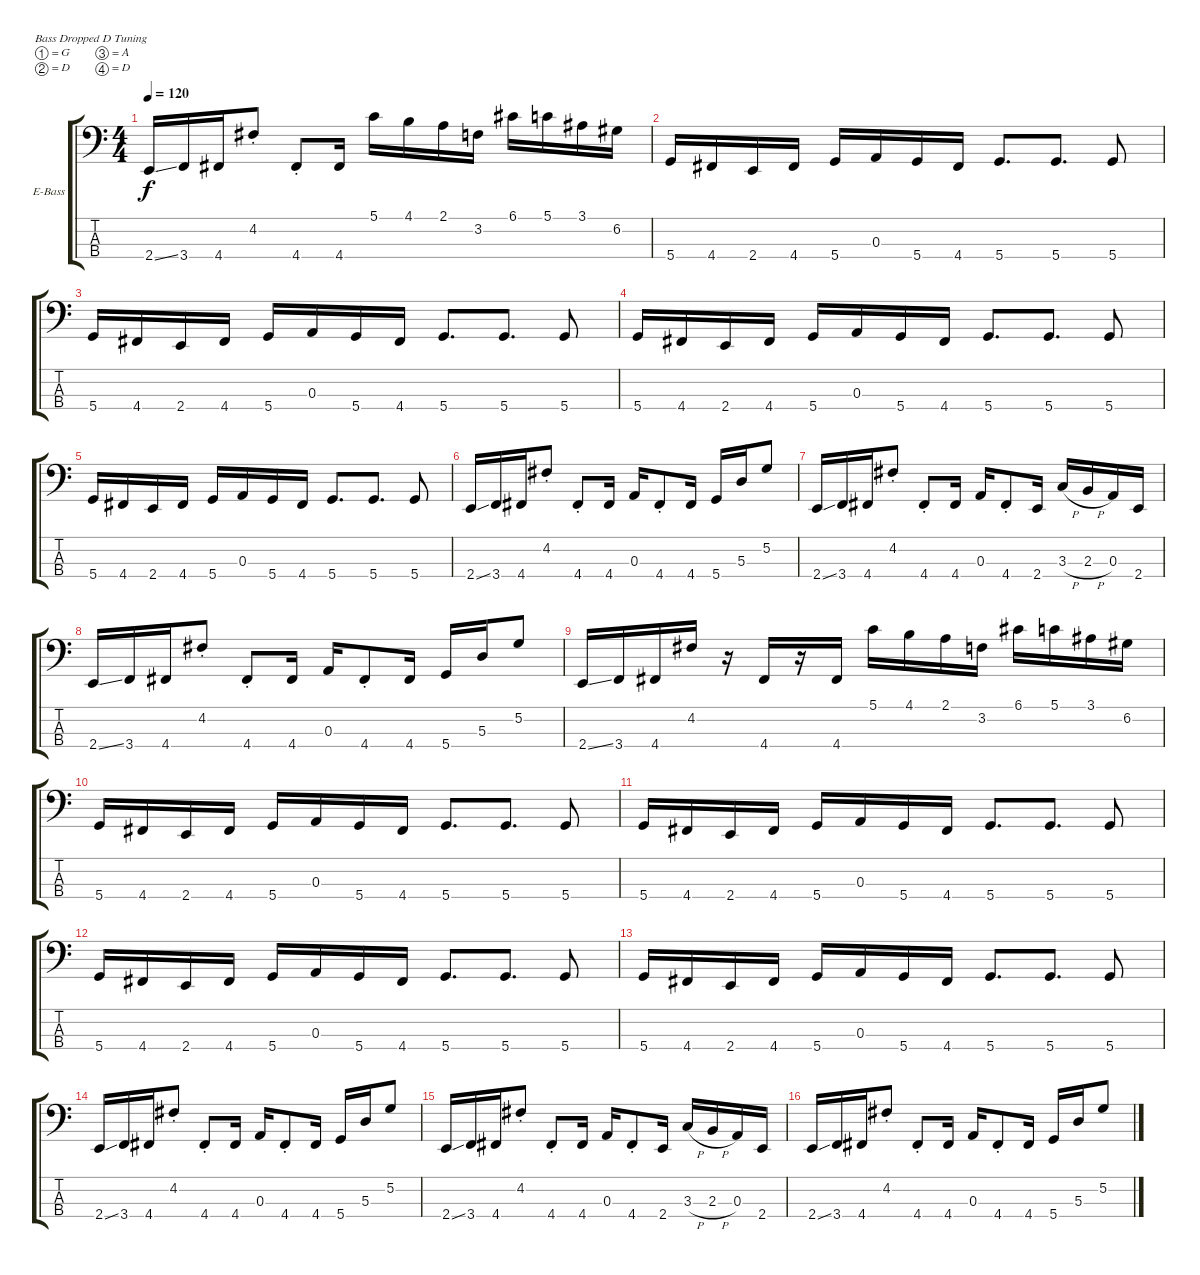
\bracketExtendMode groupsimilarinstruments
\firstSystemTrackNameOrientation horizontal
\otherSystemsTrackNameOrientation horizontal
\track ("Bass" "E-Bass") {instrument electricbasspick}
\staff {score tabs}
\tuning (G2 D2 A1 D1)
\ts (4 4)
\tempo 120
\clef f4
\ks c
2.4{ss}.16{dy f} 3.4.16 4.4.16 4.2{st}.8 4.4{st}.8 4.4.16 5.1.16 4.1.16 2.1.16 3.2.16 6.1.16 5.1.16 3.1.16 6.2.16 |
5.4.16 4.4.16 2.4.16 4.4.16 5.4.16 0.3.16 5.4.16 4.4.16 5.4.8{d} 5.4.8{d} 5.4.8 |
5.4.16 4.4.16 2.4.16 4.4.16 5.4.16 0.3.16 5.4.16 4.4.16 5.4.8{d} 5.4.8{d} 5.4.8 |
5.4.16 4.4.16 2.4.16 4.4.16 5.4.16 0.3.16 5.4.16 4.4.16 5.4.8{d} 5.4.8{d} 5.4.8 |
5.4.16 4.4.16 2.4.16 4.4.16 5.4.16 0.3.16 5.4.16 4.4.16 5.4.8{d} 5.4.8{d} 5.4.8 |
2.4{ss}.16 3.4.16 4.4.16 4.2{st}.8 4.4{st}.8 4.4.16 0.3.16 4.4{st}.8 4.4.16 5.4.16 5.3.16 5.2.8 |
2.4{ss}.16 3.4.16 4.4.16 4.2{st}.8 4.4{st}.8 4.4.16 0.3.16 4.4{st}.8 2.4.16 3.3{h}.16 2.3{h}.16 0.3.16 2.4.16 |
2.4{ss}.16 3.4.16 4.4.16 4.2{st}.8 4.4{st}.8 4.4.16 0.3.16 4.4{st}.8 4.4.16 5.4.16 5.3.16 5.2.8 |
2.4{ss}.16 3.4.16 4.4.16 4.2.16 r.16 4.4.16 r.16 4.4.16 5.1.16 4.1.16 2.1.16 3.2.16 6.1.16 5.1.16 3.1.16 6.2.16 |
5.4.16 4.4.16 2.4.16 4.4.16 5.4.16 0.3.16 5.4.16 4.4.16 5.4.8{d} 5.4.8{d} 5.4.8 |
5.4.16 4.4.16 2.4.16 4.4.16 5.4.16 0.3.16 5.4.16 4.4.16 5.4.8{d} 5.4.8{d} 5.4.8 |
5.4.16 4.4.16 2.4.16 4.4.16 5.4.16 0.3.16 5.4.16 4.4.16 5.4.8{d} 5.4.8{d} 5.4.8 |
5.4.16 4.4.16 2.4.16 4.4.16 5.4.16 0.3.16 5.4.16 4.4.16 5.4.8{d} 5.4.8{d} 5.4.8 |
2.4{ss}.16 3.4.16 4.4.16 4.2{st}.8 4.4{st}.8 4.4.16 0.3.16 4.4{st}.8 4.4.16 5.4.16 5.3.16 5.2.8 |
2.4{ss}.16 3.4.16 4.4.16 4.2{st}.8 4.4{st}.8 4.4.16 0.3.16 4.4{st}.8 2.4.16 3.3{h}.16 2.3{h}.16 0.3.16 2.4.16 |
2.4{ss}.16 3.4.16 4.4.16 4.2{st}.8 4.4{st}.8 4.4.16 0.3.16 4.4{st}.8 4.4.16 5.4.16 5.3.16 5.2.8
